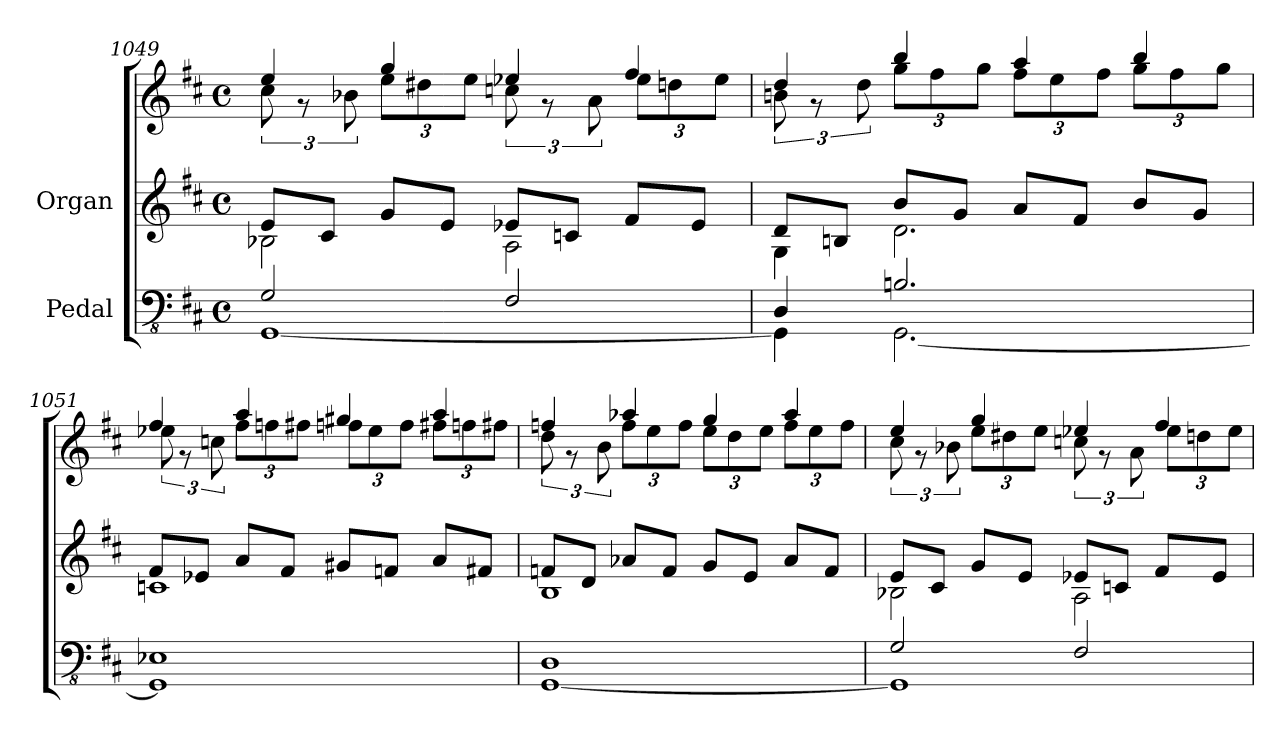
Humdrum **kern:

**kern	**kern	**kern
*part2	*part1	*part1
*staff3	*staff2	*staff1
*I"Pedal	*I"Organ	*
*clefFv4	*clefG2	*clefG2
*k[f#c#]	*k[f#c#]	*k[f#c#]
*M4/4	*M4/4	*M4/4
*met(c)	*met(c)	*met(c)
=1049	=1049	=1049
*^	*^	*^
2GG/	[1GGG	8e/L	2B-X\	4ee/	12cc#\
.	.	.	.	.	12r
.	.	8c#/J	.	.	.
.	.	.	.	.	12b-X\
*	*	*	*	*	*Xbrackettup
.	.	8g/L	.	4gg/	12ee\L
.	.	.	.	.	12dd#X\
.	.	8e/J	.	.	.
.	.	.	.	.	12ee\J
*	*	*	*	*	*brackettup
2FF#/	.	8e-X/L	2A\	4ee-X/	12ccn\
.	.	.	.	.	12r
.	.	8cn/J	.	.	.
.	.	.	.	.	12a\
*	*	*	*	*	*Xbrackettup
.	.	8f#/L	.	4ff#/	12ee-\L
.	.	.	.	.	12ddn\
.	.	8e-/J	.	.	.
.	.	.	.	.	12ee-\J
=1050	=1050	=1050	=1050	=1050	=1050
*	*	*	*	*	*brackettup
4DD/	4GGG\]	8d/L	4G\	4dd/	12bn\
.	.	.	.	.	12r
.	.	8Bn/J	.	.	.
.	.	.	.	.	12dd\
*	*	*	*	*	*Xbrackettup
2.BBn/	[2.GGG\	8b/L	2.d\	4bb/	12gg\L
.	.	.	.	.	12ff#\
.	.	8g/J	.	.	.
.	.	.	.	.	12gg\J
.	.	8a/L	.	4aa/	12ff#\L
.	.	.	.	.	12ee\
.	.	8f#/J	.	.	.
.	.	.	.	.	12ff#\J
.	.	8b/L	.	4bb/	12gg\L
.	.	.	.	.	12ff#\
.	.	8g/J	.	.	.
.	.	.	.	.	12gg\J
!!LO:LB:g=z	!!
=1051	=1051	=1051	=1051	=1051	=1051
*	*	*	*	*	*brackettup
1EE-X	1GGG]	8f#/L	1cn	4ff#/	12ee-X\
.	.	.	.	.	12r
.	.	8e-X/J	.	.	.
.	.	.	.	.	12ccn\
*	*	*	*	*	*Xbrackettup
.	.	8a/L	.	4aa/	12ff#\L
.	.	.	.	.	12ffn\
.	.	8f#/J	.	.	.
.	.	.	.	.	12ff#X\J
.	.	8g#X/L	.	4gg#X/	12ffn\L
.	.	.	.	.	12ee-\
.	.	8fn/J	.	.	.
.	.	.	.	.	12ff\J
.	.	8a/L	.	4aa/	12ff#X\L
.	.	.	.	.	12ffn\
.	.	8f#X/J	.	.	.
.	.	.	.	.	12ff#X\J
=1052	=1052	=1052	=1052	=1052	=1052
*	*	*	*	*	*brackettup
1DD	[1GGG	8fn/L	1B	4ffn/	12dd\
.	.	.	.	.	12r
.	.	8d/J	.	.	.
.	.	.	.	.	12b\
*	*	*	*	*	*Xbrackettup
.	.	8a-X/L	.	4aa-X/	12ff\L
.	.	.	.	.	12ee\
.	.	8f/J	.	.	.
.	.	.	.	.	12ff\J
.	.	8g/L	.	4gg/	12ee\L
.	.	.	.	.	12dd\
.	.	8e/J	.	.	.
.	.	.	.	.	12ee\J
.	.	8a-/L	.	4aa-/	12ff\L
.	.	.	.	.	12ee\
.	.	8f/J	.	.	.
.	.	.	.	.	12ff\J
!!LO:LB:g=z	!!
=1053	=1053	=1053	=1053	=1053	=1053
*	*	*	*	*	*brackettup
2GG/	1GGG]	8e/L	2B-X\	4ee/	12cc#\
.	.	.	.	.	12r
.	.	8c#/J	.	.	.
.	.	.	.	.	12b-X\
*	*	*	*	*	*Xbrackettup
.	.	8g/L	.	4gg/	12ee\L
.	.	.	.	.	12dd#X\
.	.	8e/J	.	.	.
.	.	.	.	.	12ee\J
*	*	*	*	*	*brackettup
2FF#/	.	8e-X/L	2A\	4ee-X/	12ccn\
.	.	.	.	.	12r
.	.	8cn/J	.	.	.
.	.	.	.	.	12a\
*	*	*	*	*	*Xbrackettup
.	.	8f#/L	.	4ff#/	12ee-\L
.	.	.	.	.	12ddn\
.	.	8e-/J	.	.	.
.	.	.	.	.	12ee-\J
*v	*v	*	*	*	*
*	*v	*v	*	*
*	*	*v	*v
=	=	=
*-	*-	*-
